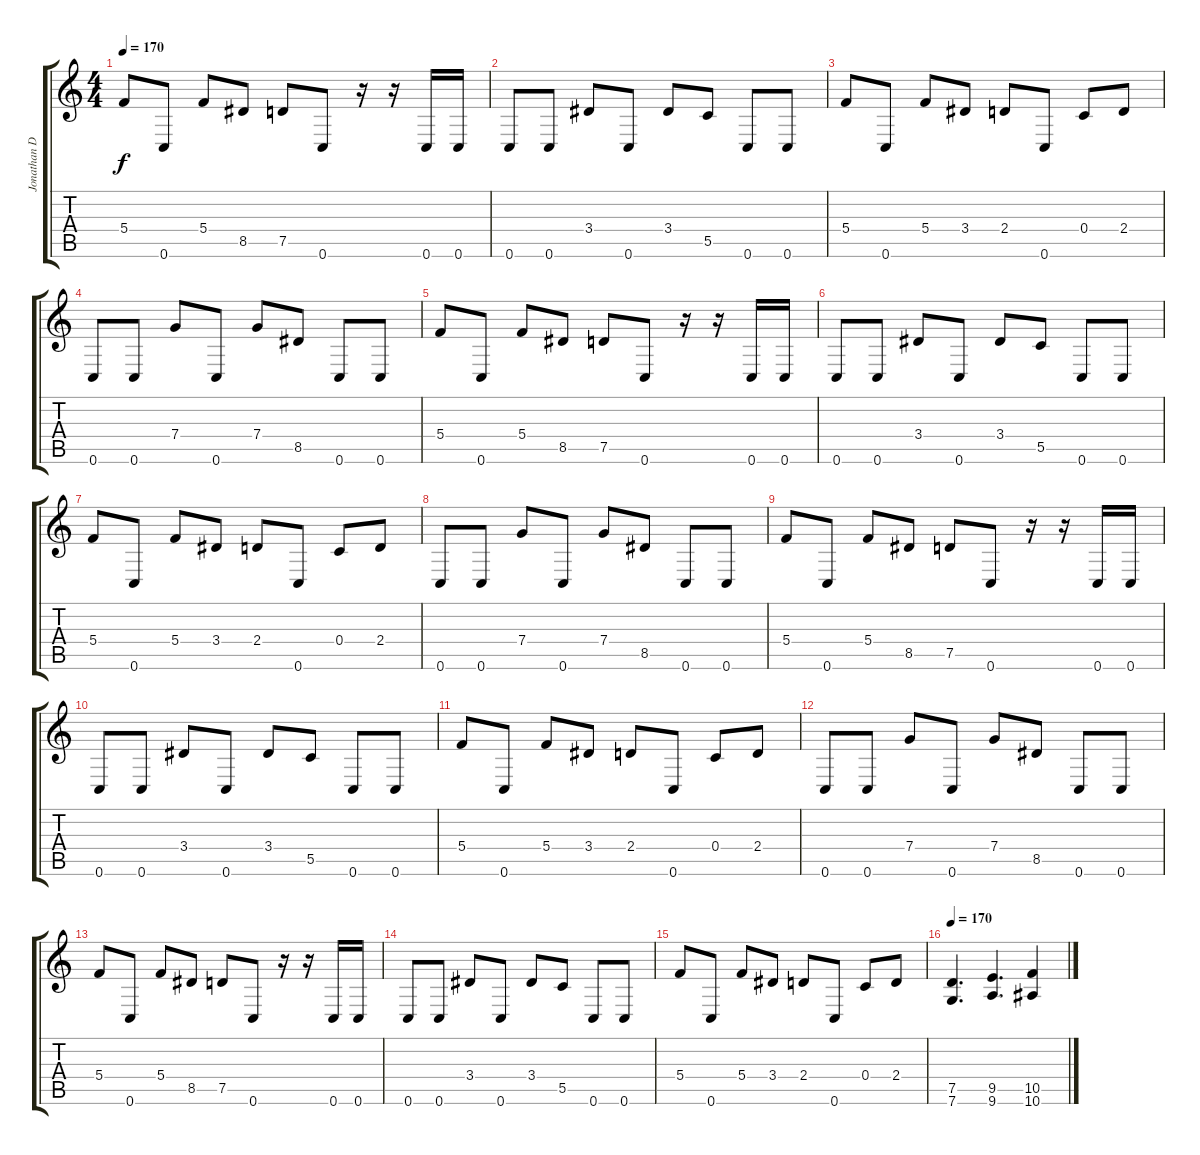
\track ("Jonathan Donias" "Jonathan D") {instrument distortionguitar}
\staff {score tabs}
\tuning (D4 A3 F3 C3 G2 C2) {hide}
\ts (4 4)
\tempo 170
\clef g2
\ks c
5.4.8{dy f} 0.6.8 5.4.8 8.5.8 7.5.8 0.6.8 r.16 r.16 0.6.16 0.6.16 |
0.6.8 0.6.8 3.4.8 0.6.8 3.4.8 5.5.8 0.6.8 0.6.8 |
5.4.8 0.6.8 5.4.8 3.4.8 2.4.8 0.6.8 0.4.8 2.4.8 |
0.6.8 0.6.8 7.4.8 0.6.8 7.4.8 8.5.8 0.6.8 0.6.8 |
5.4.8 0.6.8 5.4.8 8.5.8 7.5.8 0.6.8 r.16 r.16 0.6.16 0.6.16 |
0.6.8 0.6.8 3.4.8 0.6.8 3.4.8 5.5.8 0.6.8 0.6.8 |
5.4.8 0.6.8 5.4.8 3.4.8 2.4.8 0.6.8 0.4.8 2.4.8 |
0.6.8 0.6.8 7.4.8 0.6.8 7.4.8 8.5.8 0.6.8 0.6.8 |
5.4.8 0.6.8 5.4.8 8.5.8 7.5.8 0.6.8 r.16 r.16 0.6.16 0.6.16 |
0.6.8 0.6.8 3.4.8 0.6.8 3.4.8 5.5.8 0.6.8 0.6.8 |
5.4.8 0.6.8 5.4.8 3.4.8 2.4.8 0.6.8 0.4.8 2.4.8 |
0.6.8 0.6.8 7.4.8 0.6.8 7.4.8 8.5.8 0.6.8 0.6.8 |
5.4.8 0.6.8 5.4.8 8.5.8 7.5.8 0.6.8 r.16 r.16 0.6.16 0.6.16 |
0.6.8 0.6.8 3.4.8 0.6.8 3.4.8 5.5.8 0.6.8 0.6.8 |
5.4.8 0.6.8 5.4.8 3.4.8 2.4.8 0.6.8 0.4.8 2.4.8 |
\tempo 170
(7.5 7.6).4{d} (9.5 9.6).4{d} (10.5 10.6).4
